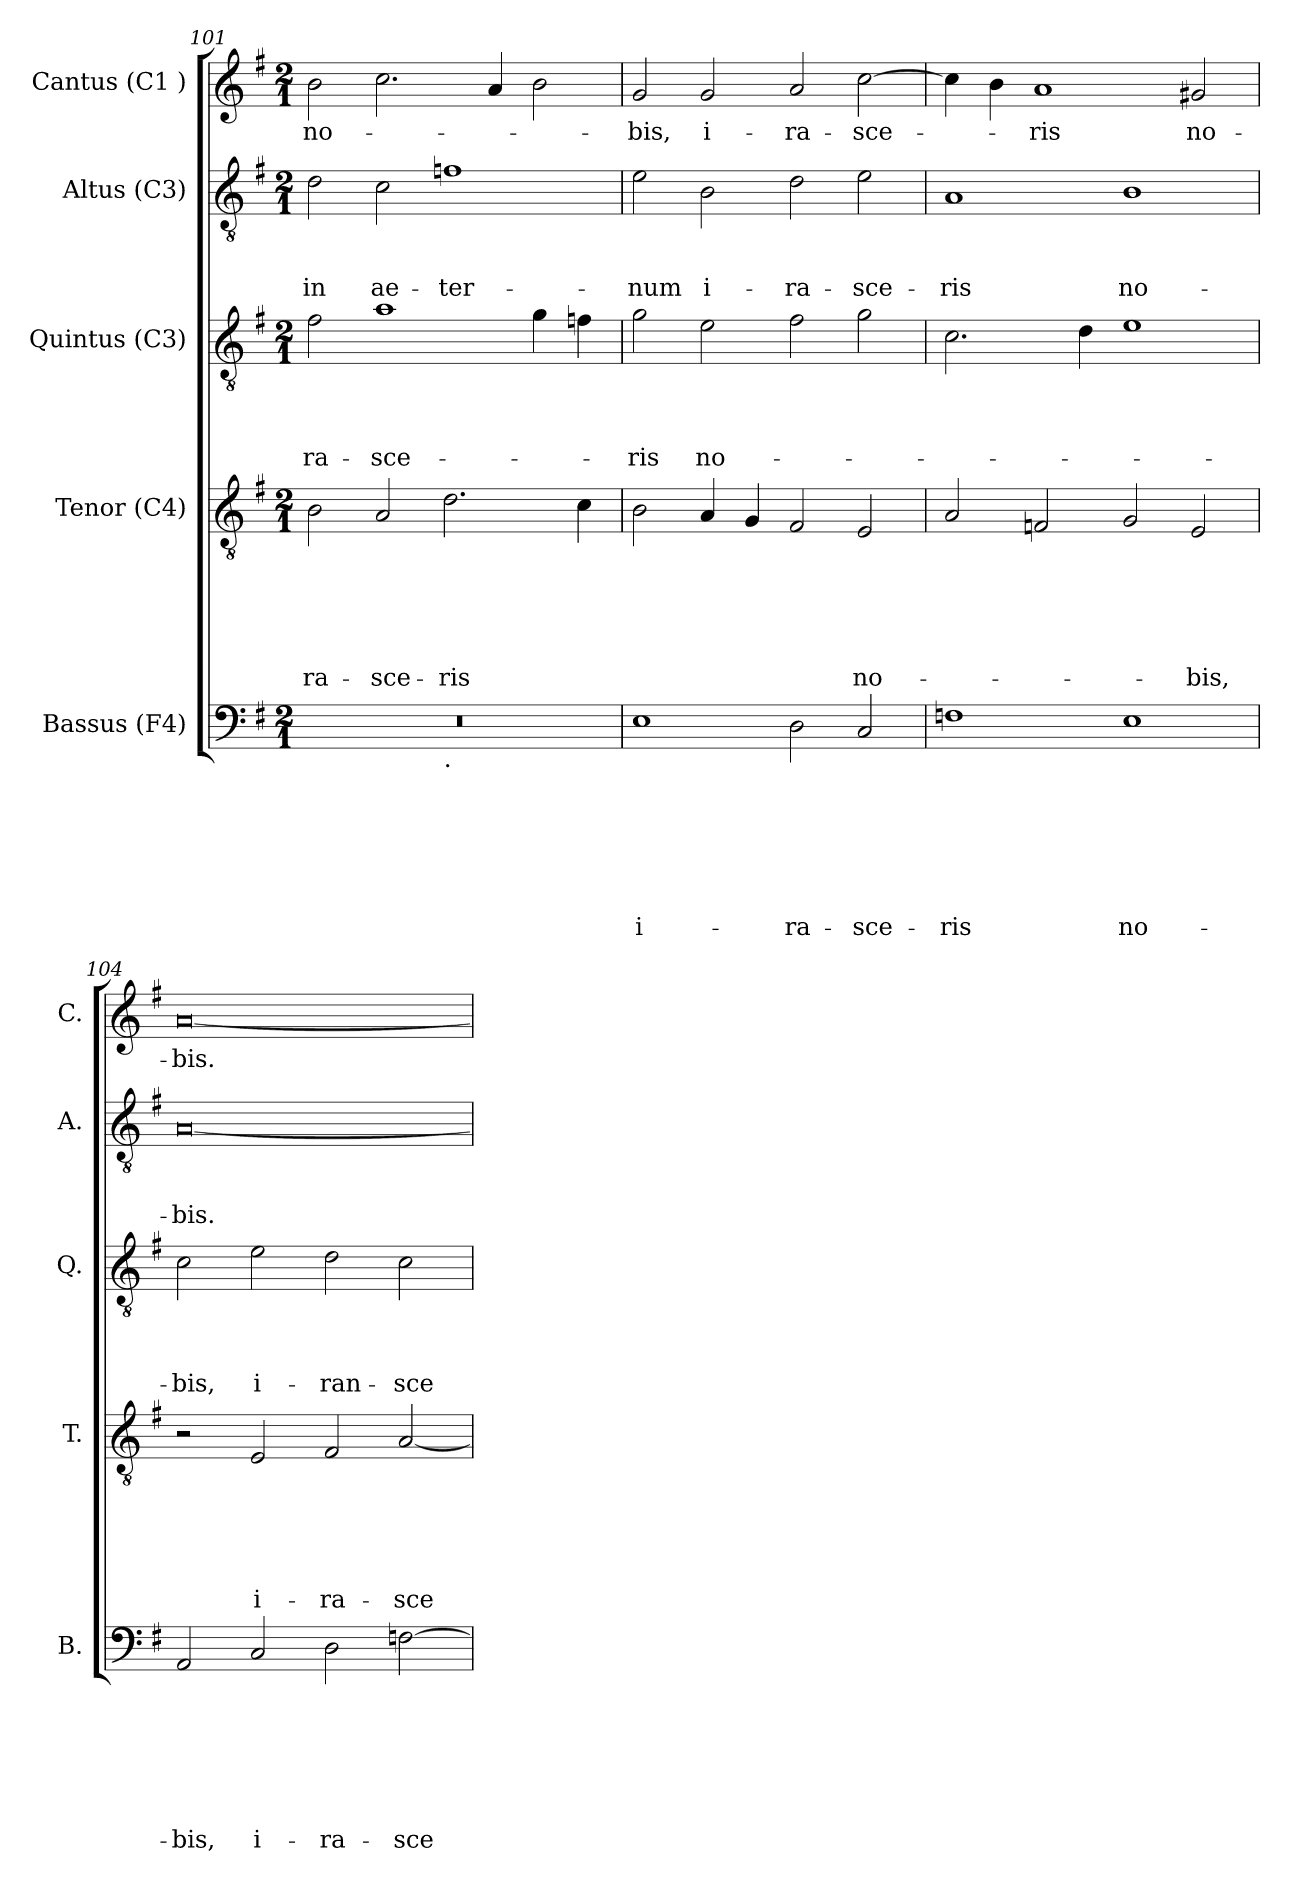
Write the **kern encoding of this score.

**kern	**text	**text	**text	**text	**text	**text	**text	**kern	**text	**text	**text	**text	**text	**text	**kern	**text	**text	**text	**text	**kern	**text	**text	**text	**kern	**text
*part5	*part5	*part5	*part5	*part5	*part5	*part5	*part5	*part4	*part4	*part4	*part4	*part4	*part4	*part4	*part3	*part3	*part3	*part3	*part3	*part2	*part2	*part2	*part2	*part1	*part1
*staff5	*staff5	*staff5	*staff5	*staff5	*staff5	*staff5	*staff5	*staff4	*staff4	*staff4	*staff4	*staff4	*staff4	*staff4	*staff3	*staff3	*staff3	*staff3	*staff3	*staff2	*staff2	*staff2	*staff2	*staff1	*staff1
*I"Bassus (F4)	*	*	*	*	*	*	*	*I"Tenor (C4)	*	*	*	*	*	*	*I"Quintus (C3)	*	*	*	*	*I"Altus (C3)	*	*	*	*I"Cantus (C1 )	*
*I'B.	*	*	*	*	*	*	*	*I'T.	*	*	*	*	*	*	*I'Q.	*	*	*	*	*I'A.	*	*	*	*I'C.	*
*clefF4	*	*	*	*	*	*	*	*clefGv2	*	*	*	*	*	*	*clefGv2	*	*	*	*	*clefGv2	*	*	*	*clefG2	*
*k[f#]	*	*	*	*	*	*	*	*k[f#]	*	*	*	*	*	*	*k[f#]	*	*	*	*	*k[f#]	*	*	*	*k[f#]	*
*G:	*	*	*	*	*	*	*	*G:	*	*	*	*	*	*	*G:	*	*	*	*	*G:	*	*	*	*G:	*
*M2/1	*	*	*	*	*	*	*	*M2/1	*	*	*	*	*	*	*M2/1	*	*	*	*	*M2/1	*	*	*	*M2/1	*
=101	=101	=101	=101	=101	=101	=101	=101	=101	=101	=101	=101	=101	=101	=101	=101	=101	=101	=101	=101	=101	=101	=101	=101	=101	=101
!	!	!	!	!	!	!	!	!	!	!	!	!	!	!LO:LY:b	!	!	!	!	!LO:LY:b	!	!	!	!LO:LY:b	!	!LO:LY:b
*^	*	*	*	*	*	*	*	*	*	*	*	*	*	*	*	*	*	*	*	*	*	*	*	*	*
0r	1ryy	.	.	.	.	.	.	.	2B\	.	.	.	.	.	-ra-	2f#\	.	.	.	-ra-	2d\	.	.	in	2b\	no-
!	!	!	!	!	!	!	!	!	!	!	!	!	!	!	!LO:LY:b	!	!	!	!	!LO:LY:b	!	!	!	!LO:LY:b	!	!
.	.	.	.	.	.	.	.	.	2A/	.	.	.	.	.	-sce-	1a	.	.	.	-sce-	2c\	.	.	ae-	2.cc\	.
!	!LO:TX:b:t=.	!	!	!	!	!	!	!	!	!	!	!	!	!	!	!	!	!	!	!	!	!	!	!	!	!
!	!	!	!	!	!	!	!	!	!	!	!	!	!	!	!LO:LY:b	!	!	!	!	!	!	!	!	!LO:LY:b	!	!
.	1ryy	.	.	.	.	.	.	.	2.d\	.	.	.	.	.	-ris	.	.	.	.	.	1f	.	.	-ter-	.	.
.	.	.	.	.	.	.	.	.	.	.	.	.	.	.	.	.	.	.	.	.	.	.	.	.	4a/	.
.	.	.	.	.	.	.	.	.	.	.	.	.	.	.	.	4g\	.	.	.	.	.	.	.	.	2b\	.
.	.	.	.	.	.	.	.	.	4c\	.	.	.	.	.	.	4f\	.	.	.	.	.	.	.	.	.	.
=102	=102	=102	=102	=102	=102	=102	=102	=102	=102	=102	=102	=102	=102	=102	=102	=102	=102	=102	=102	=102	=102	=102	=102	=102	=102	=102
!	!	!	!	!	!	!	!	!LO:LY:b:rj	!	!	!	!	!	!	!	!	!	!	!	!LO:LY:b	!	!	!	!LO:LY:b	!	!LO:LY:b
*v	*v	*	*	*	*	*	*	*	*	*	*	*	*	*	*	*	*	*	*	*	*	*	*	*	*	*
1E	.	.	.	.	.	.	i-	2B\	.	.	.	.	.	.	2g\	.	.	.	-ris	2e\	.	.	-num	2g/	-bis,
!	!	!	!	!	!	!	!	!	!	!	!	!	!	!	!	!	!	!	!LO:LY:b	!	!	!	!LO:LY:b	!	!LO:LY:b
.	.	.	.	.	.	.	.	4A/	.	.	.	.	.	.	2e\	.	.	.	no-	2B\	.	.	i-	2g/	i-
.	.	.	.	.	.	.	.	4G/	.	.	.	.	.	.	.	.	.	.	.	.	.	.	.	.	.
!	!	!	!	!	!	!	!LO:LY:b	!	!	!	!	!	!	!	!	!	!	!	!	!	!	!	!LO:LY:b	!	!LO:LY:b
2D\	.	.	.	.	.	.	-ra-	2F#/	.	.	.	.	.	.	2f#\	.	.	.	.	2d\	.	.	-ra-	2a/	-ra-
!	!	!	!	!	!	!	!LO:LY:b	!	!	!	!	!	!	!LO:LY:b	!	!	!	!	!	!	!	!	!LO:LY:b	!	!LO:LY:b
2C/	.	.	.	.	.	.	-sce-	2E/	.	.	.	.	.	no-	2g\	.	.	.	.	2e\	.	.	-sce-	[<2cc\	-sce-
!!LO:LB:g=z
=103	=103	=103	=103	=103	=103	=103	=103	=103	=103	=103	=103	=103	=103	=103	=103	=103	=103	=103	=103	=103	=103	=103	=103	=103	=103
!	!	!	!	!	!	!	!LO:LY:b	!	!	!	!	!	!	!	!	!	!	!	!	!	!	!	!LO:LY:b	!	!
1F	.	.	.	.	.	.	-ris	2A/	.	.	.	.	.	.	2.c\	.	.	.	.	1A	.	.	-ris	4cc\]	.
.	.	.	.	.	.	.	.	.	.	.	.	.	.	.	.	.	.	.	.	.	.	.	.	4b\	.
!	!	!	!	!	!	!	!	!	!	!	!	!	!	!	!	!	!	!	!	!	!	!	!	!	!LO:LY:b
.	.	.	.	.	.	.	.	2F/	.	.	.	.	.	.	.	.	.	.	.	.	.	.	.	1a	-ris
.	.	.	.	.	.	.	.	.	.	.	.	.	.	.	4d\	.	.	.	.	.	.	.	.	.	.
!	!	!	!	!	!	!	!LO:LY:b	!	!	!	!	!	!	!	!	!	!	!	!	!	!	!	!LO:LY:b	!	!
1E	.	.	.	.	.	.	no-	2G/	.	.	.	.	.	.	1e	.	.	.	.	1B	.	.	no-	.	.
!	!	!	!	!	!	!	!	!	!	!	!	!	!	!LO:LY:b	!	!	!	!	!	!	!	!	!	!	!LO:LY:b
.	.	.	.	.	.	.	.	2E/	.	.	.	.	.	-bis,	.	.	.	.	.	.	.	.	.	2g#/	no-
=104	=104	=104	=104	=104	=104	=104	=104	=104	=104	=104	=104	=104	=104	=104	=104	=104	=104	=104	=104	=104	=104	=104	=104	=104	=104
!	!	!	!	!	!	!	!LO:LY:b	!	!	!	!	!	!	!	!	!	!	!	!LO:LY:b	!	!	!	!LO:LY:b	!	!LO:LY:b
2AA/	.	.	.	.	.	.	-bis,	2r	.	.	.	.	.	.	2c\	.	.	.	-bis,	[<0A	.	.	-bis.	[<0a	-bis.
!	!	!	!	!	!	!	!LO:LY:b	!	!	!	!	!	!	!LO:LY:b	!	!	!	!	!LO:LY:b	!	!	!	!	!	!
2C/	.	.	.	.	.	.	i-	2E/	.	.	.	.	.	i-	2e\	.	.	.	i-	.	.	.	.	.	.
!	!	!	!	!	!	!	!LO:LY:b	!	!	!	!	!	!	!LO:LY:b	!	!	!	!	!LO:LY:b	!	!	!	!	!	!
2D\	.	.	.	.	.	.	-ra-	2F#/	.	.	.	.	.	-ra-	2d\	.	.	.	-ran-	.	.	.	.	.	.
!	!	!	!	!	!	!	!LO:LY:b	!	!	!	!	!	!	!LO:LY:b	!	!	!	!	!LO:LY:b	!	!	!	!	!	!
[>2F\	.	.	.	.	.	.	-sce-	[<2A/	.	.	.	.	.	-sce-	2c\	.	.	.	-sce-	.	.	.	.	.	.
=	=	=	=	=	=	=	=	=	=	=	=	=	=	=	=	=	=	=	=	=	=	=	=	=	=
*-	*-	*-	*-	*-	*-	*-	*-	*-	*-	*-	*-	*-	*-	*-	*-	*-	*-	*-	*-	*-	*-	*-	*-	*-	*-
